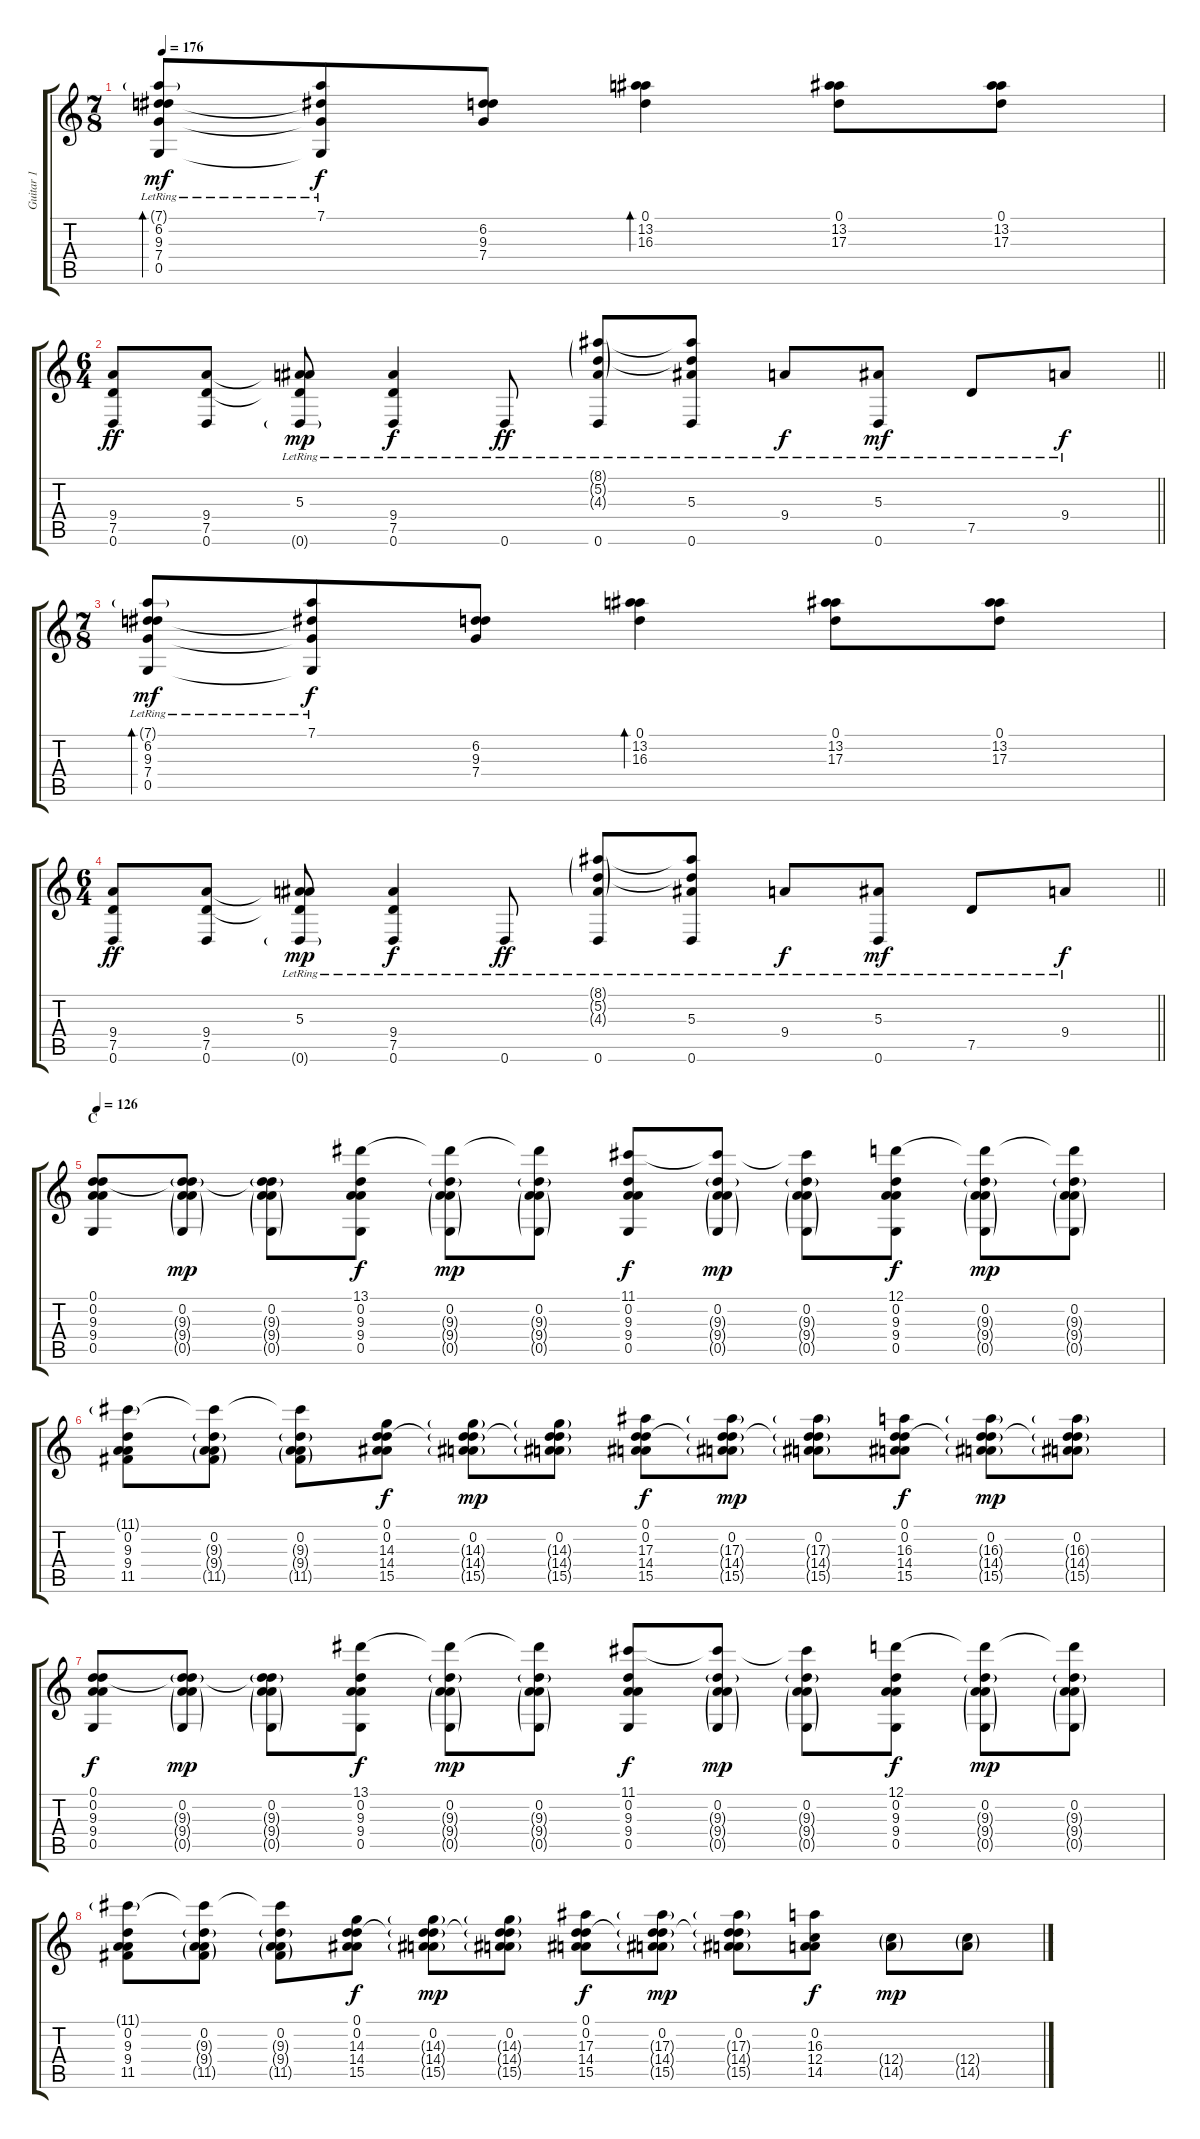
\track ("Guitar 1" "Guitar 1") {instrument distortionguitar}
\staff {score tabs}
\tuning (D4 A3 F3 C3 G2 D2) {hide}
\ts (7 8)
\tempo 176
\clef g2
\ks c
(7.1{g} 6.2{lr} 9.3 7.4 0.5{lr}).8{bd 60 dy mf} (7.1{lr} 6.2{t} 7.4{t} 0.5{t}).8{dy f} (6.2 9.3 7.4).8 (0.1 13.2 16.3).4{bd 120} (0.1 13.2 17.3).8 (0.1 13.2 17.3).8 |
\ts (6 4)
\barLineRight lightlight
(9.4 7.5 0.6).8{dy ff} (9.4 7.5 0.6).8 (5.3{lr} 9.4{t} 7.5{t} 0.6{g lr}).8{dy mp} (9.4{lr} 7.5{lr} 0.6{lr}).4{dy f} 0.6{lr}.8{dy ff} (8.1{g lr} 5.2{g lr} 4.3{g lr} 0.6{lr}).8 (8.1{t} 5.2{t} 5.3{lr} 0.6{lr}).8 9.4{lr}.8{dy f} (5.3{lr} 0.6).8{dy mf} 7.5{lr}.8 9.4{lr}.8{dy f} |
\ts (7 8)
(7.1{g} 6.2{lr} 9.3 7.4 0.5{lr}).8{bd 60 dy mf} (7.1{lr} 6.2{t} 7.4{t} 0.5{t}).8{dy f} (6.2 9.3 7.4).8 (0.1 13.2 16.3).4{bd 120} (0.1 13.2 17.3).8 (0.1 13.2 17.3).8 |
\ts (6 4)
\barLineRight lightlight
(9.4 7.5 0.6).8{dy ff} (9.4 7.5 0.6).8 (5.3{lr} 9.4{t} 7.5{t} 0.6{g lr}).8{dy mp} (9.4{lr} 7.5{lr} 0.6{lr}).4{dy f} 0.6{lr}.8{dy ff} (8.1{g lr} 5.2{g lr} 4.3{g lr} 0.6{lr}).8 (8.1{t} 5.2{t} 5.3{lr} 0.6{lr}).8 9.4{lr}.8{dy f} (5.3{lr} 0.6).8{dy mf} 7.5{lr}.8 9.4{lr}.8{dy f} |
\section ("" "C")
\tempo 126
(0.1 0.2 9.3 9.4 0.5).8 (0.1{t} 0.2 9.3{g} 9.4{g} 0.5{g}).8{dy mp} (0.1{t} 0.2 9.3{g} 9.4{g} 0.5{g}).8 (13.1 0.2 9.3 9.4 0.5).8{dy f} (13.1{t} 0.2 9.3{g} 9.4{g} 0.5{g}).8{dy mp} (13.1{t} 0.2 9.3{g} 9.4{g} 0.5{g}).8 (11.1 0.2 9.3 9.4 0.5).8{dy f} (11.1{t} 0.2 9.3{g} 9.4{g} 0.5{g}).8{dy mp} (11.1{t} 0.2 9.3{g} 9.4{g} 0.5{g}).8 (12.1 0.2 9.3 9.4 0.5).8{dy f} (12.1{t} 0.2 9.3{g} 9.4{g} 0.5{g}).8{dy mp} (12.1{t} 0.2 9.3{g} 9.4{g} 0.5{g}).8 |
(11.1{g} 0.2 9.3 9.4 11.5).8 (11.1{t} 0.2 9.3{g} 9.4{g} 11.5{g}).8 (11.1{t} 0.2 9.3{g} 9.4{g} 11.5{g}).8 (0.1 0.2 14.3 14.4 15.5).8{dy f} (0.1{t} 0.2 14.3{g} 14.4{g} 15.5{g}).8{dy mp} (0.1{t} 0.2 14.3{g} 14.4{g} 15.5{g}).8 (0.1 0.2 17.3 14.4 15.5).8{dy f} (0.1{t} 0.2 17.3{g} 14.4{g} 15.5{g}).8{dy mp} (0.1{t} 0.2 17.3{g} 14.4{g} 15.5{g}).8 (0.1 0.2 16.3 14.4 15.5).8{dy f} (0.1{t} 0.2 16.3{g} 14.4{g} 15.5{g}).8{dy mp} (0.1{t} 0.2 16.3{g} 14.4{g} 15.5{g}).8 |
(0.1 0.2 9.3 9.4 0.5).8{dy f} (0.1{t} 0.2 9.3{g} 9.4{g} 0.5{g}).8{dy mp} (0.1{t} 0.2 9.3{g} 9.4{g} 0.5{g}).8 (13.1 0.2 9.3 9.4 0.5).8{dy f} (13.1{t} 0.2 9.3{g} 9.4{g} 0.5{g}).8{dy mp} (13.1{t} 0.2 9.3{g} 9.4{g} 0.5{g}).8 (11.1 0.2 9.3 9.4 0.5).8{dy f} (11.1{t} 0.2 9.3{g} 9.4{g} 0.5{g}).8{dy mp} (11.1{t} 0.2 9.3{g} 9.4{g} 0.5{g}).8 (12.1 0.2 9.3 9.4 0.5).8{dy f} (12.1{t} 0.2 9.3{g} 9.4{g} 0.5{g}).8{dy mp} (12.1{t} 0.2 9.3{g} 9.4{g} 0.5{g}).8 |
(11.1{g} 0.2 9.3 9.4 11.5).8 (11.1{t} 0.2 9.3{g} 9.4{g} 11.5{g}).8 (11.1{t} 0.2 9.3{g} 9.4{g} 11.5{g}).8 (0.1 0.2 14.3 14.4 15.5).8{dy f} (0.1{t} 0.2 14.3{g} 14.4{g} 15.5{g}).8{dy mp} (0.1{t} 0.2 14.3{g} 14.4{g} 15.5{g}).8 (0.1 0.2 17.3 14.4 15.5).8{dy f} (0.1{t} 0.2 17.3{g} 14.4{g} 15.5{g}).8{dy mp} (0.1{t} 0.2 17.3{g} 14.4{g} 15.5{g}).8 (0.2 16.3 12.4 14.5).8{dy f} (12.4{g} 14.5{g}).8{dy mp} (12.4{g} 14.5{g}).8
